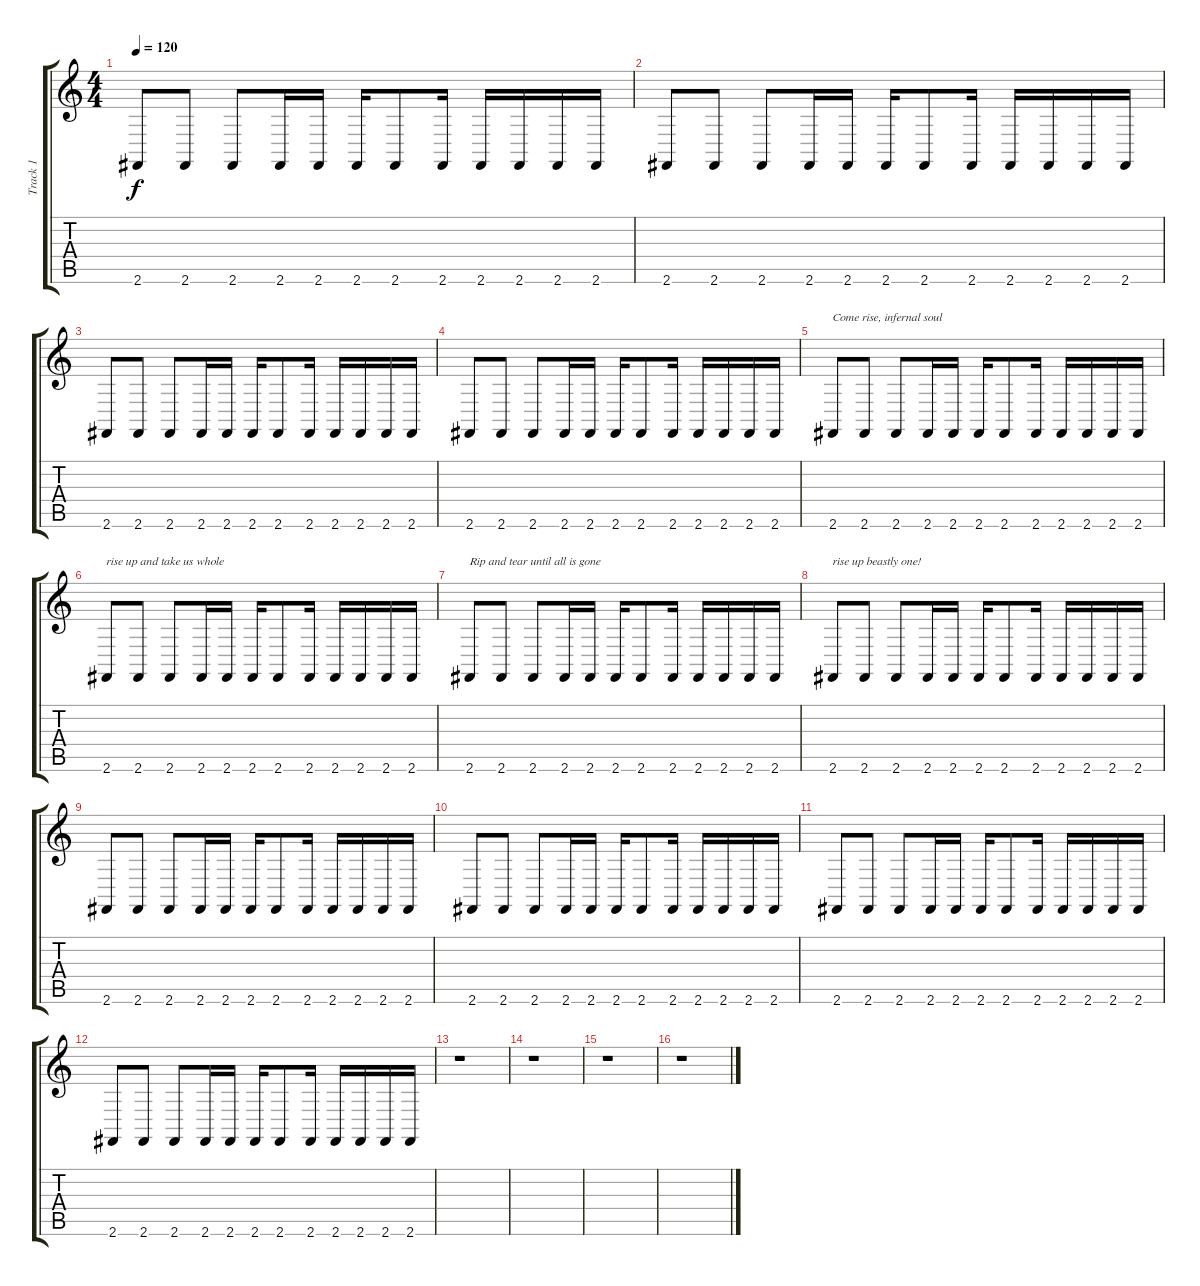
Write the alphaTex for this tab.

\track ("Track 1" "Track 1") {instrument violin}
\staff {score tabs}
\tuning (E4 B3 G3 D3 A2 E2) {hide}
\ts (4 4)
\tempo 120
\clef g2
\ks c
2.6.8{dy f} 2.6.8 2.6.8 2.6.16 2.6.16 2.6.16 2.6.8 2.6.16 2.6.16 2.6.16 2.6.16 2.6.16 |
2.6.8 2.6.8 2.6.8 2.6.16 2.6.16 2.6.16 2.6.8 2.6.16 2.6.16 2.6.16 2.6.16 2.6.16 |
2.6.8 2.6.8 2.6.8 2.6.16 2.6.16 2.6.16 2.6.8 2.6.16 2.6.16 2.6.16 2.6.16 2.6.16 |
2.6.8 2.6.8 2.6.8 2.6.16 2.6.16 2.6.16 2.6.8 2.6.16 2.6.16 2.6.16 2.6.16 2.6.16 |
2.6.8{txt "Come rise, infernal soul"} 2.6.8 2.6.8 2.6.16 2.6.16 2.6.16 2.6.8 2.6.16 2.6.16 2.6.16 2.6.16 2.6.16 |
2.6.8{txt "rise up and take us whole"} 2.6.8 2.6.8 2.6.16 2.6.16 2.6.16 2.6.8 2.6.16 2.6.16 2.6.16 2.6.16 2.6.16 |
2.6.8{txt "Rip and tear until all is gone"} 2.6.8 2.6.8 2.6.16 2.6.16 2.6.16 2.6.8 2.6.16 2.6.16 2.6.16 2.6.16 2.6.16 |
2.6.8{txt "rise up beastly one!"} 2.6.8 2.6.8 2.6.16 2.6.16 2.6.16 2.6.8 2.6.16 2.6.16 2.6.16 2.6.16 2.6.16 |
2.6.8 2.6.8 2.6.8 2.6.16 2.6.16 2.6.16 2.6.8 2.6.16 2.6.16 2.6.16 2.6.16 2.6.16 |
2.6.8 2.6.8 2.6.8 2.6.16 2.6.16 2.6.16 2.6.8 2.6.16 2.6.16 2.6.16 2.6.16 2.6.16 |
2.6.8 2.6.8 2.6.8 2.6.16 2.6.16 2.6.16 2.6.8 2.6.16 2.6.16 2.6.16 2.6.16 2.6.16 |
2.6.8 2.6.8 2.6.8 2.6.16 2.6.16 2.6.16 2.6.8 2.6.16 2.6.16 2.6.16 2.6.16 2.6.16 |
r.1 |
r.1 |
r.1 |
r.1
